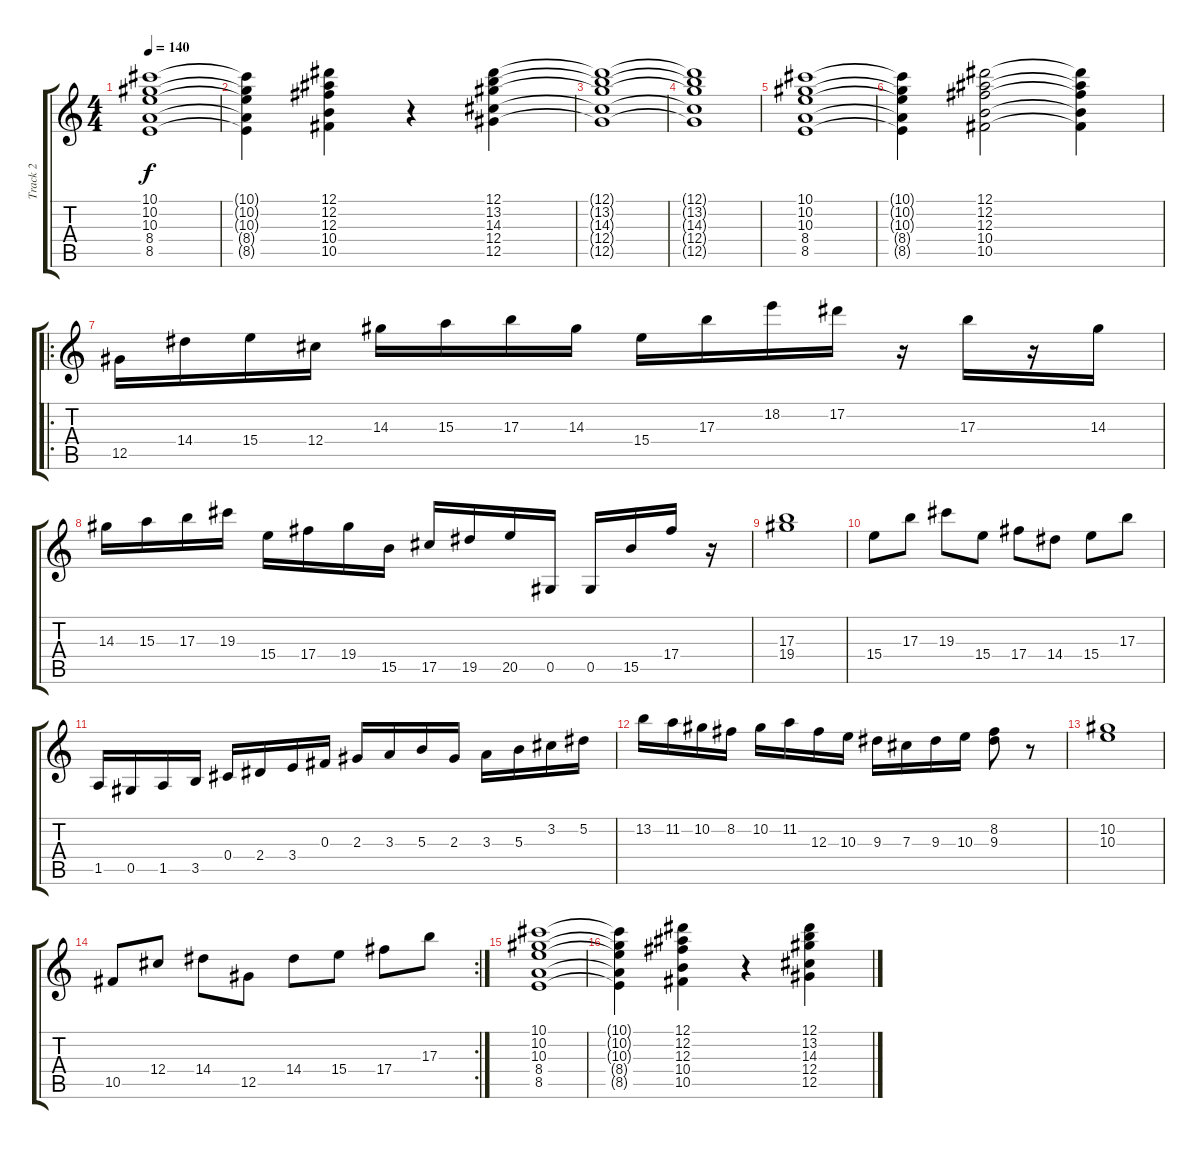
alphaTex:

\track ("Track 2" "Track 2") {instrument electricguitarjazz}
\staff {score tabs}
\tuning (Eb4 Bb3 Gb3 Db3 Ab2 Db2) {hide}
\ts (4 4)
\tempo 140
\clef g2
\ks c
(10.1 10.2 10.3 8.4 8.5).1{dy f} |
(10.1{t} 10.2{t} 10.3{t} 8.4{t} 8.5{t}).4 (12.1 12.2 12.3 10.4 10.5).4 r.4 (12.1 13.2 14.3 12.4 12.5).4 |
(12.1{t} 13.2{t} 14.3{t} 12.4{t} 12.5{t}).1 |
(12.1{t} 13.2{t} 14.3{t} 12.4{t} 12.5{t}).1 |
(10.1 10.2 10.3 8.4 8.5).1 |
(10.1{t} 10.2{t} 10.3{t} 8.4{t} 8.5{t}).4 (12.1 12.2 12.3 10.4 10.5).2 (12.1{t} 12.2{t} 12.3{t} 10.4{t} 10.5{t}).4 |
\ro
12.5.16 14.4.16 15.4.16 12.4.16 14.3.16 15.3.16 17.3.16 14.3.16 15.4.16 17.3.16 18.2.16 17.2.16 r.16 17.3.16 r.16 14.3.16 |
14.3.16 15.3.16 17.3.16 19.3.16 15.4.16 17.4.16 19.4.16 15.5.16 17.5.16 19.5.16 20.5.16 0.5.16 0.5.16 15.5.16 17.4.16 r.16 |
(17.3 19.4).1 |
15.4.8 17.3.8 19.3.8 15.4.8 17.4.8 14.4.8 15.4.8 17.3.8 |
1.5.16 0.5.16 1.5.16 3.5.16 0.4.16 2.4.16 3.4.16 0.3.16 2.3.16 3.3.16 5.3.16 2.3.16 3.3.16 5.3.16 3.2.16 5.2.16 |
13.2.16 11.2.16 10.2.16 8.2.16 10.2.16 11.2.16 12.3.16 10.3.16 9.3.16 7.3.16 9.3.16 10.3.16 (8.2 9.3).8 r.8 |
(10.2 10.3).1 |
\rc 2
10.5.8 12.4.8 14.4.8 12.5.8 14.4.8 15.4.8 17.4.8 17.3.8 |
(10.1 10.2 10.3 8.4 8.5).1 |
(10.1{t} 10.2{t} 10.3{t} 8.4{t} 8.5{t}).4 (12.1 12.2 12.3 10.4 10.5).4 r.4 (12.1 13.2 14.3 12.4 12.5).4
